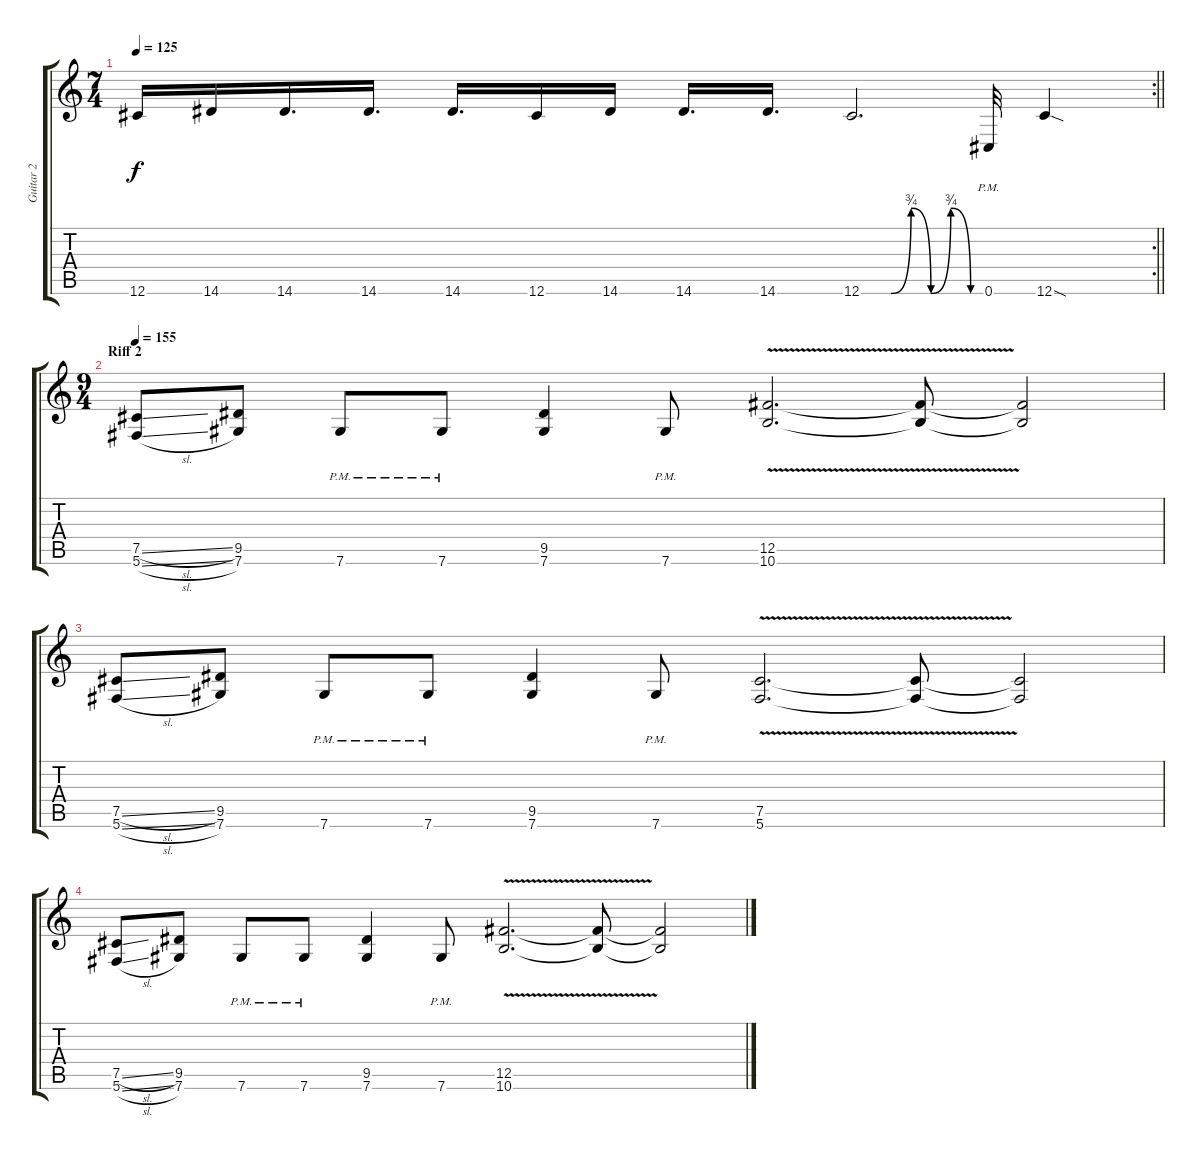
\track ("Guitar 2" "Guitar 2") {instrument distortionguitar}
\staff {score tabs}
\tuning (Db4 Ab3 E3 B2 Gb2 Db2) {hide}
\rc 2
\ts (7 4)
\tempo 125
\clef g2
\barLineRight lightlight
\ks c
12.6.16{dy f} 14.6.16 14.6.16{d} 14.6.16{d} 14.6.16{d} 12.6.16 14.6.16 14.6.16{d} 14.6.16{d} 12.6{be (custom 0 0 15 0 25 3 35 0 45 3 55 0 60 0)}.2{d} 0.6{pm}.32 12.6{sod}.4 |
\ts (9 4)
\section ("" "Riff 2")
\tempo 155
(7.5{sl} 5.6{sl}).8 (9.5 7.6).8 7.6{pm}.8 7.6{pm}.8 (9.5 7.6).4 7.6{pm}.8 (12.5{v} 10.6).2{d} (12.5{t} 10.6{t}).8 (12.5{t} 10.6{t}).2 |
(7.5{sl} 5.6{sl}).8 (9.5 7.6).8 7.6{pm}.8 7.6{pm}.8 (9.5 7.6).4 7.6{pm}.8 (7.5{v} 5.6).2{d} (7.5{t} 5.6{t}).8 (7.5{t} 5.6{t}).2 |
(7.5{sl} 5.6{sl}).8 (9.5 7.6).8 7.6{pm}.8 7.6{pm}.8 (9.5 7.6).4 7.6{pm}.8 (12.5{v} 10.6).2{d} (12.5{t} 10.6{t}).8 (12.5{t} 10.6{t}).2
